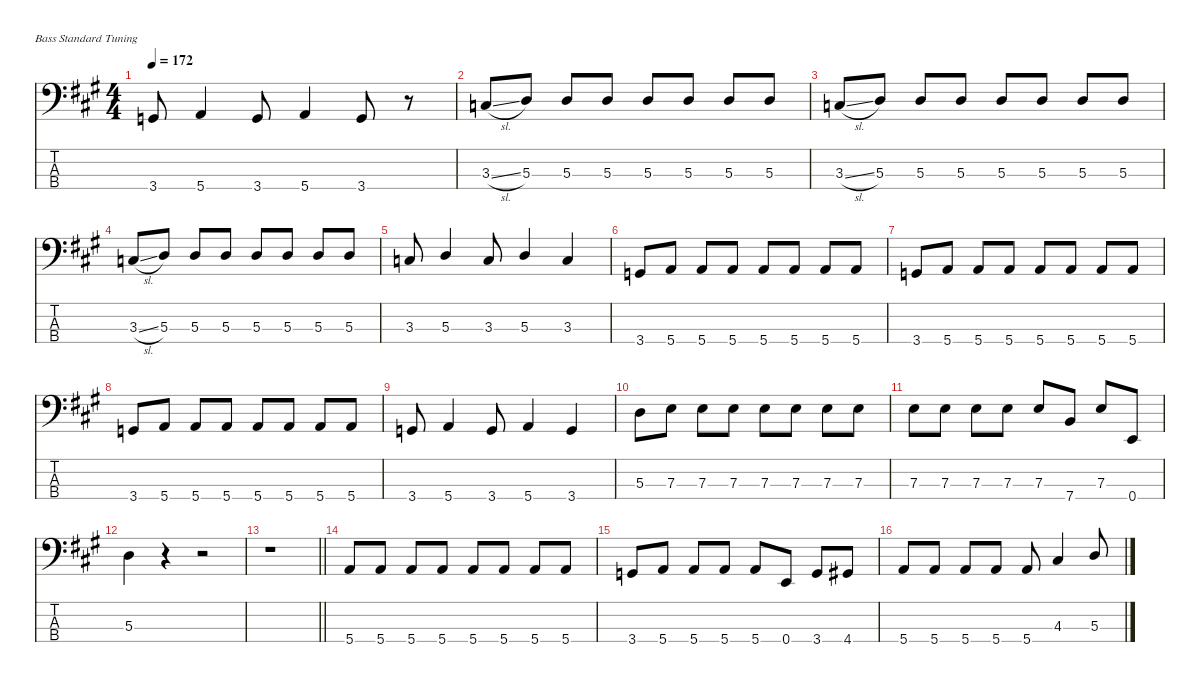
\defaultSystemsLayout 4
\hideDynamics
\bracketExtendMode nobrackets
\singleTrackTrackNamePolicy hidden
\multiTrackTrackNamePolicy hidden
\firstSystemTrackNameMode fullname
\firstSystemTrackNameOrientation horizontal
\otherSystemsTrackNameOrientation horizontal
\track ("Bass" "el.bs.") {instrument electricbasspick}
\staff {score tabs}
\tuning (G2 D2 A1 E1)
\ts (4 4)
\tempo 172
\clef f4
\ks a
3.4{acc forcenatural}.8{dy f beam Up} 5.4{acc forcenatural}.4{beam Up} 3.4{acc forcenatural}.8{beam Up} 5.4{acc forcenatural}.4{beam Up} 3.4{acc forcenatural}.8{beam Up} r.8{beam Up} |
3.3{sl acc forcenatural}.8{beam Up} 5.3{acc forcenatural}.8{beam Up} 5.3{acc forcenatural}.8{beam Up} 5.3{acc forcenatural}.8{beam Up} 5.3{acc forcenatural}.8{beam Up} 5.3{acc forcenatural}.8{beam Up} 5.3{acc forcenatural}.8{beam Up} 5.3{acc forcenatural}.8{beam Up} |
3.3{sl acc forcenatural}.8{beam Up} 5.3{acc forcenatural}.8{beam Up} 5.3{acc forcenatural}.8{beam Up} 5.3{acc forcenatural}.8{beam Up} 5.3{acc forcenatural}.8{beam Up} 5.3{acc forcenatural}.8{beam Up} 5.3{acc forcenatural}.8{beam Up} 5.3{acc forcenatural}.8{beam Up} |
3.3{sl acc forcenatural}.8{beam Up} 5.3{acc forcenatural}.8{beam Up} 5.3{acc forcenatural}.8{beam Up} 5.3{acc forcenatural}.8{beam Up} 5.3{acc forcenatural}.8{beam Up} 5.3{acc forcenatural}.8{beam Up} 5.3{acc forcenatural}.8{beam Up} 5.3{acc forcenatural}.8{beam Up} |
3.3{acc forcenatural}.8{beam Up} 5.3{acc forcenatural}.4{beam Up} 3.3{acc forcenatural}.8{beam Up} 5.3{acc forcenatural}.4{beam Up} 3.3{acc forcenatural}.4{beam Up} |
3.4{acc forcenatural}.8{beam Up} 5.4{acc forcenatural}.8{beam Up} 5.4{acc forcenatural}.8{beam Up} 5.4{acc forcenatural}.8{beam Up} 5.4{acc forcenatural}.8{beam Up} 5.4{acc forcenatural}.8{beam Up} 5.4{acc forcenatural}.8{beam Up} 5.4{acc forcenatural}.8{beam Up} |
3.4{acc forcenatural}.8{beam Up} 5.4{acc forcenatural}.8{beam Up} 5.4{acc forcenatural}.8{beam Up} 5.4{acc forcenatural}.8{beam Up} 5.4{acc forcenatural}.8{beam Up} 5.4{acc forcenatural}.8{beam Up} 5.4{acc forcenatural}.8{beam Up} 5.4{acc forcenatural}.8{beam Up} |
3.4{acc forcenatural}.8{beam Up} 5.4{acc forcenatural}.8{beam Up} 5.4{acc forcenatural}.8{beam Up} 5.4{acc forcenatural}.8{beam Up} 5.4{acc forcenatural}.8{beam Up} 5.4{acc forcenatural}.8{beam Up} 5.4{acc forcenatural}.8{beam Up} 5.4{acc forcenatural}.8{beam Up} |
3.4{acc forcenatural}.8{beam Up} 5.4{acc forcenatural}.4{beam Up} 3.4{acc forcenatural}.8{beam Up} 5.4{acc forcenatural}.4{beam Up} 3.4{acc forcenatural}.4{beam Up} |
5.3{acc forcenatural}.8{beam Down} 7.3{acc forcenatural}.8{beam Down} 7.3{acc forcenatural}.8{beam Down} 7.3{acc forcenatural}.8{beam Down} 7.3{acc forcenatural}.8{beam Down} 7.3{acc forcenatural}.8{beam Down} 7.3{acc forcenatural}.8{beam Down} 7.3{acc forcenatural}.8{beam Down} |
7.3{acc forcenatural}.8{beam Down} 7.3{acc forcenatural}.8{beam Down} 7.3{acc forcenatural}.8{beam Down} 7.3{acc forcenatural}.8{beam Down} 7.3{acc forcenatural}.8{beam Up} 7.4{acc forcenatural}.8{beam Up} 7.3{acc forcenatural}.8{beam Up} 0.4{acc forcenatural}.8{beam Up} |
5.3{acc forcenatural}.4{beam Down} r.4{beam Down} r.2{beam Down} |
\barLineRight lightlight
r.1{beam Down} |
5.4{acc forcenatural}.8{beam Up} 5.4{acc forcenatural}.8{beam Up} 5.4{acc forcenatural}.8{beam Up} 5.4{acc forcenatural}.8{beam Up} 5.4{acc forcenatural}.8{beam Up} 5.4{acc forcenatural}.8{beam Up} 5.4{acc forcenatural}.8{beam Up} 5.4{acc forcenatural}.8{beam Up} |
3.4{acc forcenatural}.8{beam Up} 5.4{acc forcenatural}.8{beam Up} 5.4{acc forcenatural}.8{beam Up} 5.4{acc forcenatural}.8{beam Up} 5.4{acc forcenatural}.8{beam Up} 0.4{acc forcenatural}.8{beam Up} 3.4{acc forcenatural}.8{beam Up} 4.4{acc #}.8{beam Up} |
5.4{acc forcenatural}.8{beam Up} 5.4{acc forcenatural}.8{beam Up} 5.4{acc forcenatural}.8{beam Up} 5.4{acc forcenatural}.8{beam Up} 5.4{acc forcenatural}.8{beam Up} 4.3{acc #}.4{beam Up} 5.3{acc forcenatural}.8{beam Up}
